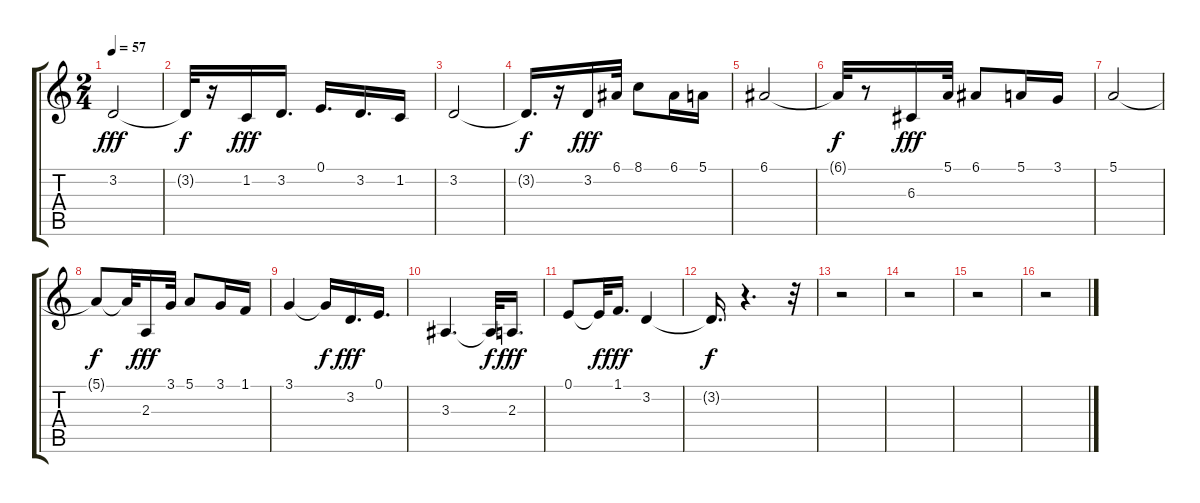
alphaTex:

\track "" {instrument voiceoohs}
\staff {score tabs}
\tuning (E4 B3 G3 D3 A2 E2) {hide}
\ts (2 4)
\tempo 57
\clef g2
\ks c
3.2.2{dy fff} |
3.2{t}.32{dy f} r.16 1.2.16{dy fff} 3.2.16{d} 0.1.16{d} 3.2.16{d} 1.2.16 |
3.2.2 |
3.2{t}.16{d dy f} r.16 3.2.16{dy fff} 6.1.32 8.1.8 6.1.16 5.1.16 |
6.1.2 |
6.1{t}.32{dy f} r.8 6.3.16{dy fff} 5.1.32 6.1.8 5.1.16 3.1.16 |
5.1.2 |
5.1{t}.8{dy f} 5.1{t}.32 2.3.16{dy fff} 3.1.32 5.1.8 3.1.16 1.1.16 |
3.1.4 3.1{t}.16{dy f} 3.2.16{d dy fff} 0.1.16{d} |
3.3.4{d} 3.3{t}.32{dy f} 2.3.16{d dy fff} |
0.1.8 0.1{t}.32{dy f} 1.1.16{d dy fff} 3.2.4 |
3.2{t}.16{d dy f} r.4{d} r.32 |
r.2 |
r.2 |
r.2 |
r.2
